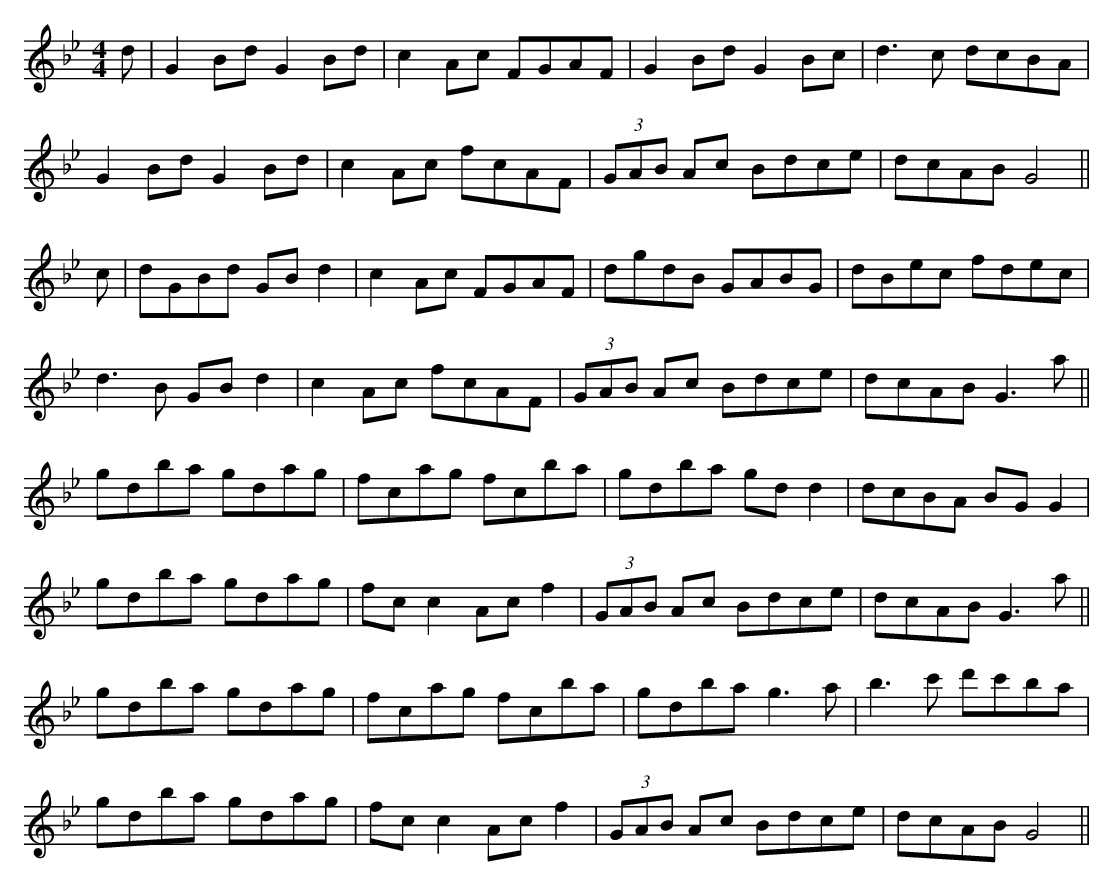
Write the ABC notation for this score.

X:1
M:4/4
K:Gmin
d|G2Bd G2Bd|c2Ac FGAF|G2Bd G2Bc|d3c dcBA|
G2Bd G2Bd|c2Ac fcAF|(3GAB Ac Bdce|dcAB G4||
c|dGBd GB d2|c2 Ac FGAF|dgdB GABG|dBec fdec|
d3B GB d2|c2Ac fcAF|(3GAB Ac Bdce|dcAB G3a||
gdba gdag|fcag fcba|gdba gd d2|dcBA BG G2|
gdba gdag|fc c2 Acf2|(3GAB Ac Bdce|dcAB G3a||
gdba gdag|fcag fcba|gdba g3a|b3c' d'c'ba|
gdba gdag|fc c2 Acf2|(3GAB Ac Bdce|dcAB G4||
